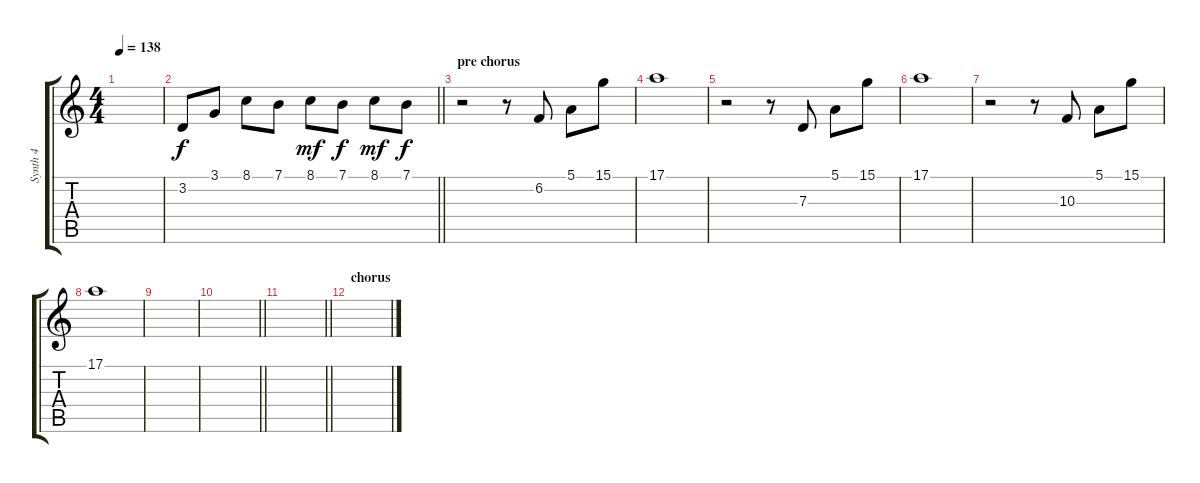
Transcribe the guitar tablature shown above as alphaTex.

\track ("Synth 4" "Synth 4") {instrument stringensemble1}
\staff {score tabs}
\tuning (E4 B3 G3 D3 A2 E2) {hide}
\ts (4 4)
\tempo 138
\clef g2
\ks c
|
\barLineRight lightlight
3.2.8 3.1.8 8.1.8 7.1.8 8.1.8{dy mf} 7.1.8{dy f} 8.1.8{dy mf} 7.1.8{dy f} |
\section ("" "pre chorus")
r.2{instrument stringensemble1} r.8 6.2.8 5.1.8 15.1.8 |
17.1.1 |
r.2 r.8 7.3.8 5.1.8 15.1.8 |
17.1.1 |
r.2 r.8 10.3.8 5.1.8 15.1.8 |
17.1.1 |
|
\barLineRight lightlight
|
\barLineRight lightlight
|
\section ("" "chorus")
